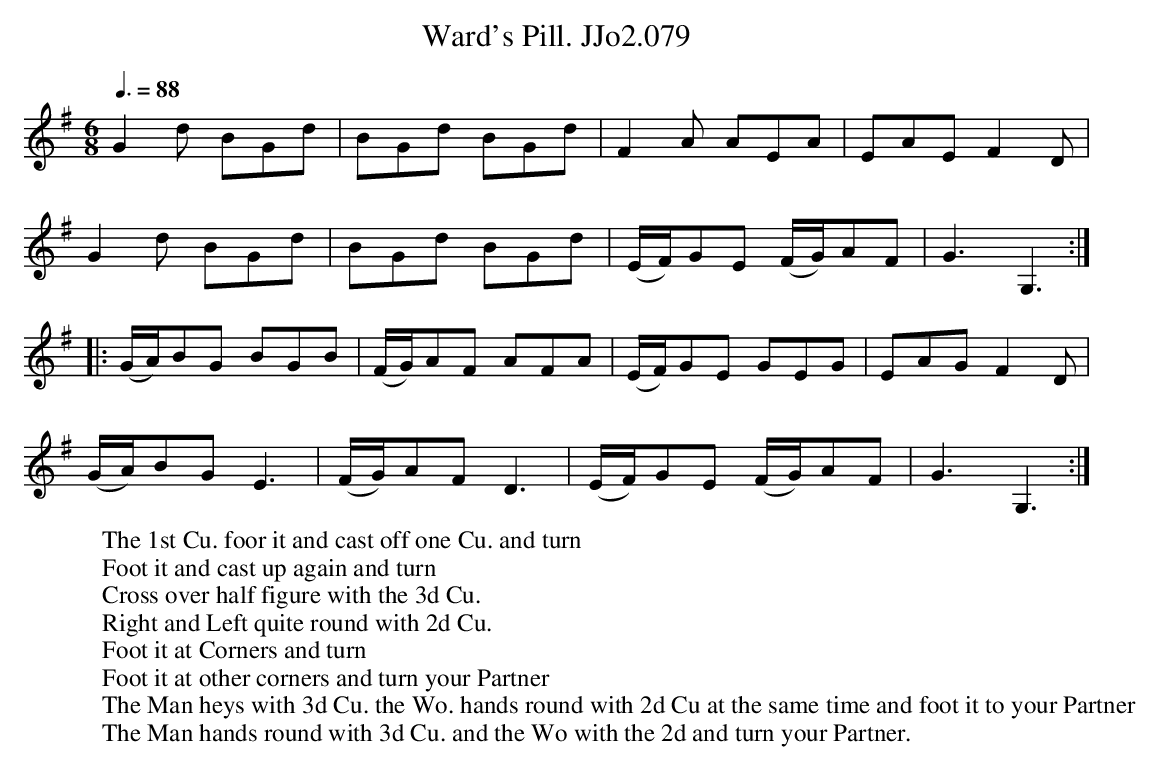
X:1
T:Ward's Pill. JJo2.079
M:6/8
L:1/8
K:C
Q:3/8=88
K:G
G2d BGd | BGd BGd | F2A AEA | EAE F2D |
G2d BGd | BGd BGd | (E/F/)GE (F/G/)AF | G3 G,3 :|
|:(G/A/)BG BGB | (F/G/)AF AFA | (E/F/)GE GEG | EAG F2D |
(G/A/)BG E3 | (F/G/)AF D3 | (E/F/)GE (F/G/)AF | G3 G,3 :|
W:The 1st Cu. foor it and cast off one Cu. and turn
W:Foot it and cast up again and turn
W:Cross over half figure with the 3d Cu.
W: Right and Left quite round with 2d Cu.
W:Foot it at Corners and turn
W:Foot it at other corners and turn your Partner
W:The Man heys with 3d Cu. the Wo. hands round with 2d Cu at the same time and foot it to your Partner
W:The Man hands round with 3d Cu. and the Wo with the 2d and turn your Partner.
